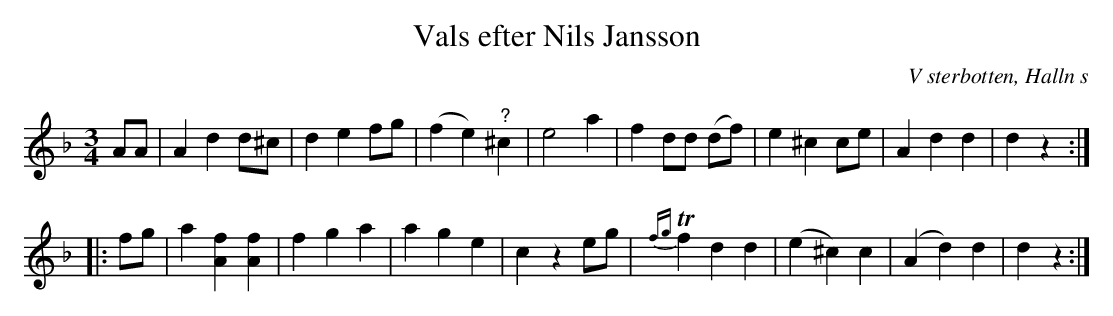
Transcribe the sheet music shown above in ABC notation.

X:1
T:Vals efter Nils Jansson
O:V sterbotten, Halln s
O:Degerfors, Edlunda
L:1/8
M:3/4
Q:180
K:Dm
AA | A2 d2 d^c | d2 e2 fg | (f2 e2) "^?"^c2 | e4 a2 | f2 dd (df) | e2 ^c2 ce | A2 d2 d2 | d2 z2 ::
fg | a2 [fA]2 [fA]2 | f2 g2 a2 | a2 g2 e2 | c2 z2 eg | {fg}Tf2 d2 d2 | (e2 ^c2) c2 | (A2 d2) d2 | d2 z2 :|
